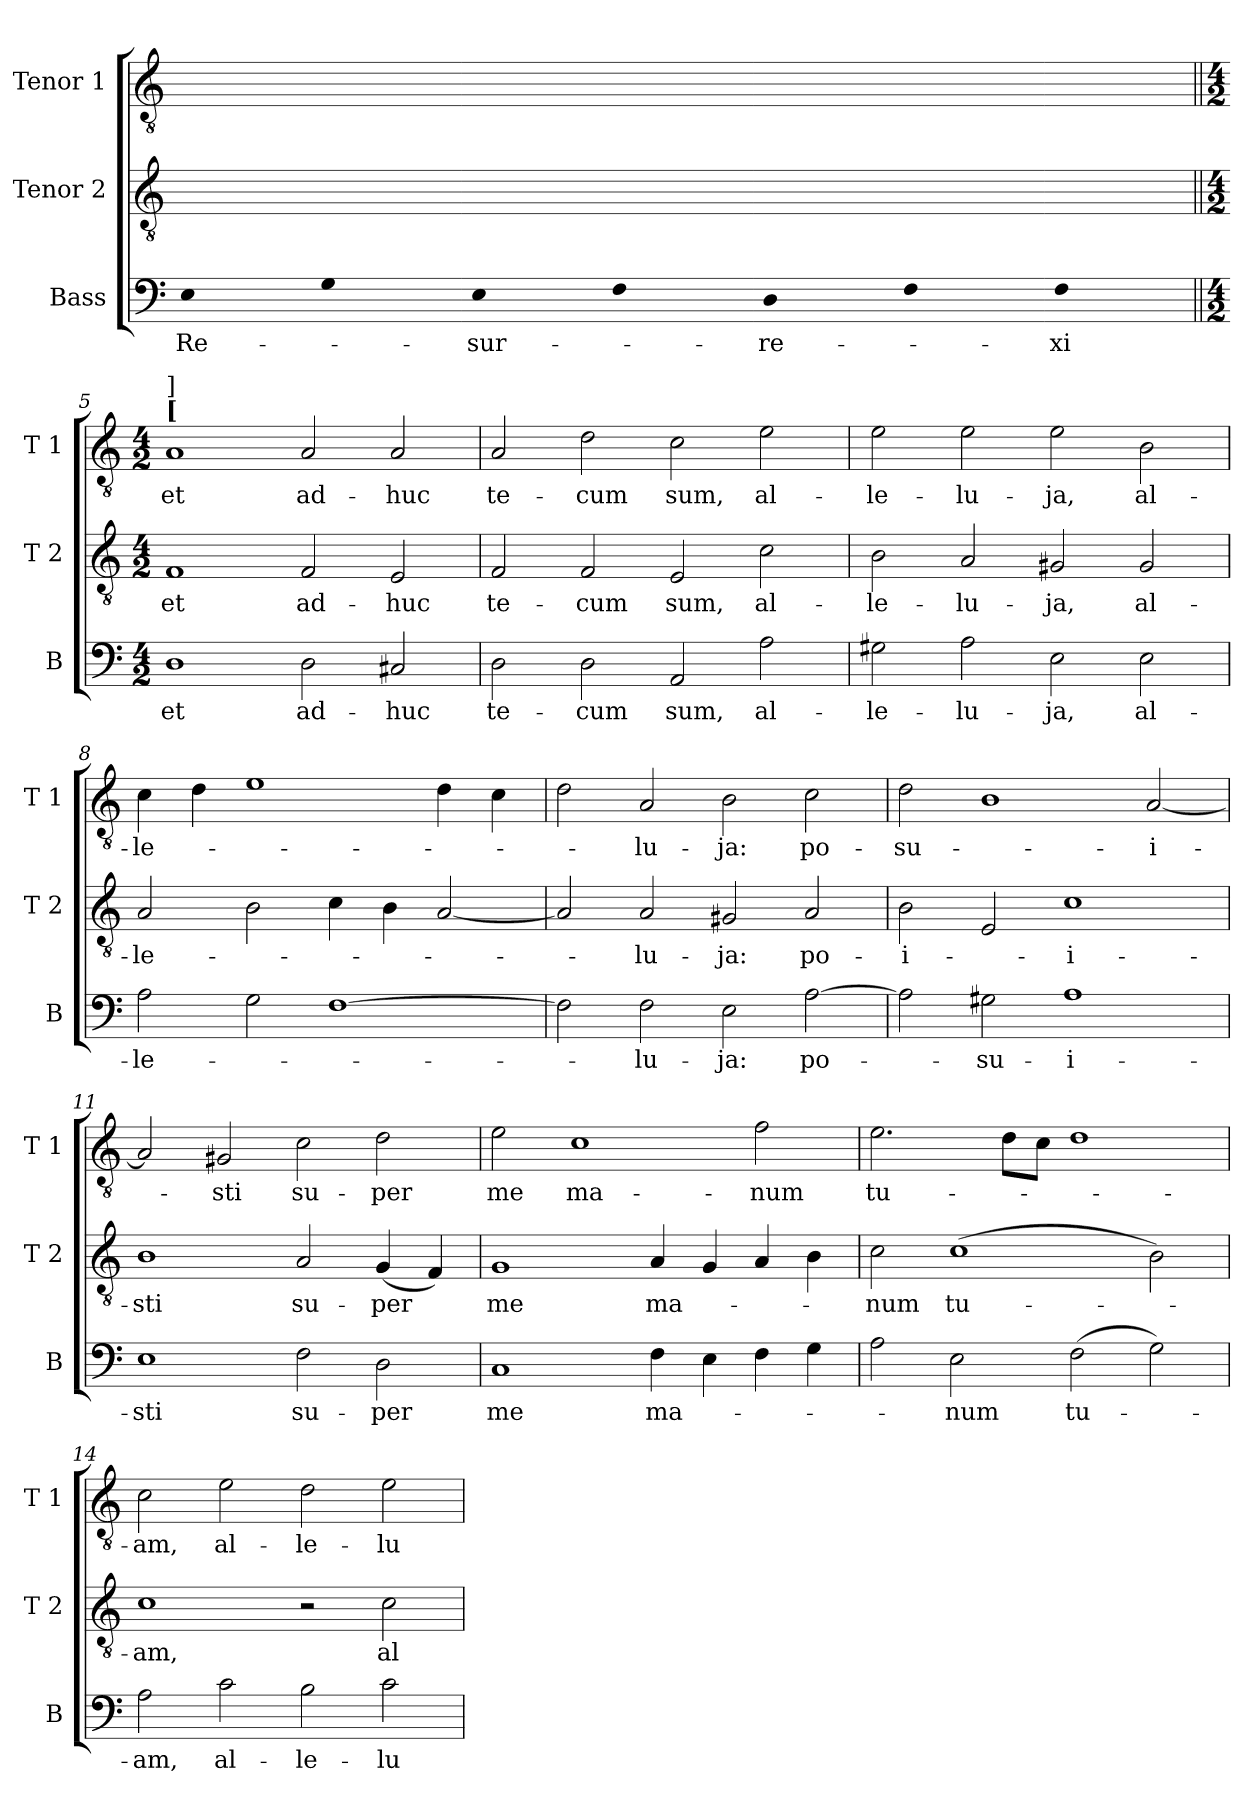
**kern	**text	**kern	**text	**kern	**text
*part3	*part3	*part2	*part2	*part1	*part1
*staff3	*staff3	*staff2	*staff2	*staff1	*staff1
*I"Bass	*	*I"Tenor 2	*	*I"Tenor 1	*
*I'B	*	*I'T 2	*	*I'T 1	*
*clefF4	*	*clefGv2	*	*clefGv2	*
*k[]	*	*k[]	*	*k[]	*
*C:	*	*C:	*	*C:	*
=1	=1	=1	=1	=1	=1
!LO:N:head=solid	!LO:LY:b	!	!	!	!
1E	Re-	1ryy	.	1ryy	.
!LO:N:head=solid	!	!	!	!	!
1G	.	1ryy	.	1ryy	.
=2-	=2-	=2-	=2-	=2-	=2-
!LO:N:head=solid	!LO:LY:b	!	!	!	!
1E	-sur-	1ryy	.	1ryy	.
!LO:N:head=solid	!	!	!	!	!
1F	.	1ryy	.	1ryy	.
=3-	=3-	=3-	=3-	=3-	=3-
!LO:N:head=solid	!LO:LY:b	!	!	!	!
1D	-re-	1ryy	.	1ryy	.
!LO:N:head=solid	!	!	!	!	!
1F	.	1ryy	.	1ryy	.
=4-	=4-	=4-	=4-	=4-	=4-
!LO:N:head=solid	!LO:LY:b	!	!	!	!
1F	-xi	1ryy	.	1ryy	.
=5||	=5||	=5||	=5||	=5||	=5||
*M4/2	*	*M4/2	*	*M4/2	*
*	*	*	*	*MM180	*
!	!	!	!	!LO:TX:a:B:t=[	!
!	!	!	!	!LO:TX:a:t=]	!
!	!LO:LY:b	!	!LO:LY:b	!	!LO:LY:b
1D	et	1F	et	1A	et
!	!LO:LY:b	!	!LO:LY:b	!	!LO:LY:b
2D\	ad-	2F/	ad-	2A/	ad-
!	!LO:LY:b	!	!LO:LY:b	!	!LO:LY:b
2C#X/	-huc	2E/	-huc	2A/	-huc
!!LO:LB:g=z
=6	=6	=6	=6	=6	=6
!	!LO:LY:b	!	!LO:LY:b	!	!LO:LY:b
2D\	te-	2F/	te-	2A/	te-
!	!LO:LY:b	!	!LO:LY:b	!	!LO:LY:b
2D\	-cum	2F/	-cum	2d\	-cum
!	!LO:LY:b	!	!LO:LY:b	!	!LO:LY:b
2AA/	sum,	2E/	sum,	2c\	sum,
!	!LO:LY:b	!	!LO:LY:b	!	!LO:LY:b
2A\	al-	2c\	al-	2e\	al-
=7	=7	=7	=7	=7	=7
!	!LO:LY:b	!	!LO:LY:b	!	!LO:LY:b
2G#X\	-le-	2B\	-le-	2e\	-le-
!	!LO:LY:b	!	!LO:LY:b	!	!LO:LY:b
2A\	-lu-	2A/	-lu-	2e\	-lu-
!	!LO:LY:b	!	!LO:LY:b	!	!LO:LY:b
2E\	-ja,	2G#X/	-ja,	2e\	-ja,
!	!LO:LY:b	!	!LO:LY:b	!	!LO:LY:b
2E\	al-	2G#/	al-	2B\	al-
=8	=8	=8	=8	=8	=8
!	!LO:LY:b	!	!LO:LY:b	!	!LO:LY:b
2A\	-le-	2A/	-le-	4c\	-le-
.	.	.	.	4d\	.
2G\	.	2B\	.	1e	.
[1F	.	4c\	.	.	.
.	.	4B\	.	.	.
.	.	[2A/	.	4d\	.
.	.	.	.	4c\	.
=9	=9	=9	=9	=9	=9
2F\]	.	2A/]	.	2d\	.
!	!LO:LY:b	!	!LO:LY:b	!	!LO:LY:b
2F\	-lu-	2A/	-lu-	2A/	-lu-
!	!LO:LY:b	!	!LO:LY:b	!	!LO:LY:b
2E\	-ja:	2G#X/	-ja:	2B\	-ja:
!	!LO:LY:b	!	!LO:LY:b	!	!LO:LY:b
[2A\	po-	2A/	po-	2c\	po-
!!LO:LB:g=z
=10	=10	=10	=10	=10	=10
!	!	!	!LO:LY:b	!	!LO:LY:b
2A\]	.	2B\	-i-	2d\	-su-
!	!LO:LY:b	!	!	!	!
2G#X\	-su-	2E/	.	1B	.
!	!LO:LY:b	!	!LO:LY:b	!	!
1A	-i-	1c	-i-	.	.
!	!	!	!	!	!LO:LY:b
.	.	.	.	[2A/	-i-
=11	=11	=11	=11	=11	=11
!	!LO:LY:b	!	!LO:LY:b	!	!
1E	-sti	1B	-sti	2A/]	.
!	!	!	!	!	!LO:LY:b
.	.	.	.	2G#X/	-sti
!	!LO:LY:b	!	!LO:LY:b	!	!LO:LY:b
2F\	su-	2A/	su-	2c\	su-
!	!LO:LY:b	!	!LO:LY:b	!	!LO:LY:b
2D\	-per	(<4G/	-per	2d\	-per
.	.	4F/)	.	.	.
=12	=12	=12	=12	=12	=12
!	!LO:LY:b	!	!LO:LY:b	!	!LO:LY:b
1C	me	1G	me	2e\	me
!	!	!	!	!	!LO:LY:b
.	.	.	.	1c	ma-
!	!LO:LY:b	!	!LO:LY:b	!	!
4F\	ma-	4A/	ma-	.	.
4E\	.	4G/	.	.	.
!	!	!	!	!	!LO:LY:b
4F\	.	4A/	.	2f\	-num
4G\	.	4B\	.	.	.
=13	=13	=13	=13	=13	=13
!	!	!	!LO:LY:b	!	!LO:LY:b
2A\	.	2c\	-num	2.e\	tu-
!	!LO:LY:b	!	!LO:LY:b	!	!
2E\	-num	(>1c	tu-	.	.
.	.	.	.	8d\L	.
.	.	.	.	8c\J	.
!	!LO:LY:b	!	!	!	!
(>2F\	tu-	.	.	1d	.
2G\)	.	2B\)	.	.	.
!!LO:PB:g=z
=14	=14	=14	=14	=14	=14
!	!LO:LY:b	!	!LO:LY:b	!	!LO:LY:b
2A\	-am,	1c	-am,	2c\	-am,
!	!LO:LY:b	!	!	!	!LO:LY:b
2c\	al-	.	.	2e\	al-
!	!LO:LY:b	!	!	!	!LO:LY:b
2B\	-le-	2r	.	2d\	-le-
!	!LO:LY:b	!	!LO:LY:b	!	!LO:LY:b
2c\	-lu-	2c\	al-	2e\	-lu-
=	=	=	=	=	=
*-	*-	*-	*-	*-	*-
